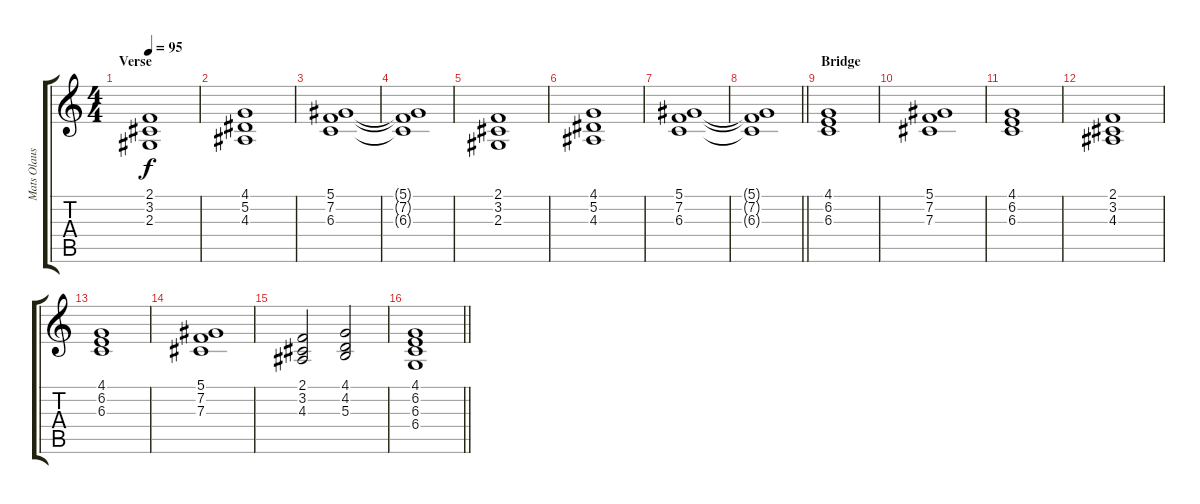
\track ("Mats Olausson" "Mats Olaus") {instrument stringensemble1}
\staff {score tabs}
\tuning (Eb4 Bb3 Gb3 Db3 Ab2 Eb2) {hide}
\ts (4 4)
\section ("" "Verse")
\tempo 95
\clef g2
\ks c
(2.1 3.2 2.3).1{dy f} |
(4.1 5.2 4.3).1 |
(5.1 7.2 6.3).1 |
(5.1{t} 7.2{t} 6.3{t}).1 |
(2.1 3.2 2.3).1 |
(4.1 5.2 4.3).1 |
(5.1 7.2 6.3).1 |
\barLineRight lightlight
(5.1{t} 7.2{t} 6.3{t}).1 |
\section ("" "Bridge")
(4.1 6.2 6.3).1 |
(5.1 7.2 7.3).1 |
(4.1 6.2 6.3).1 |
(2.1 3.2 4.3).1 |
(4.1 6.2 6.3).1 |
(5.1 7.2 7.3).1 |
(2.1 3.2 4.3).2 (4.1 4.2 5.3).2 |
\barLineRight lightlight
(4.1 6.2 6.3 6.4).1
